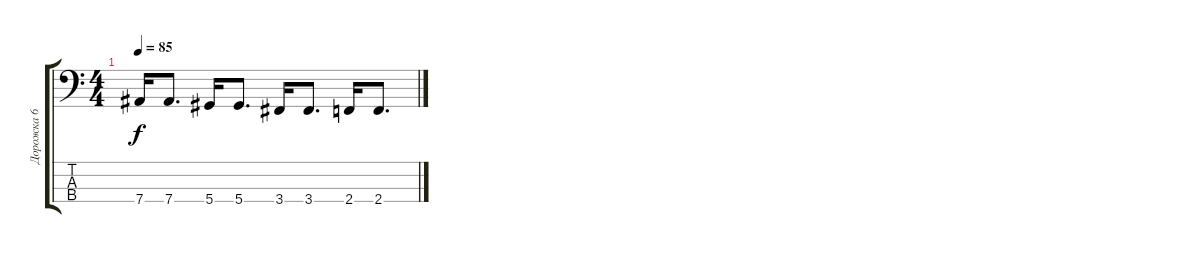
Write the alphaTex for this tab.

\track ("Дорожка 6" "Дорожка 6") {instrument electricbassfinger}
\staff {score tabs}
\tuning (Gb2 Db2 Ab1 Eb1) {hide}
\ts (4 4)
\tempo 85
\clef f4
\ks c
7.4.16{dy f} 7.4.8{d} 5.4.16 5.4.8{d} 3.4.16 3.4.8{d} 2.4.16 2.4.8{d}
